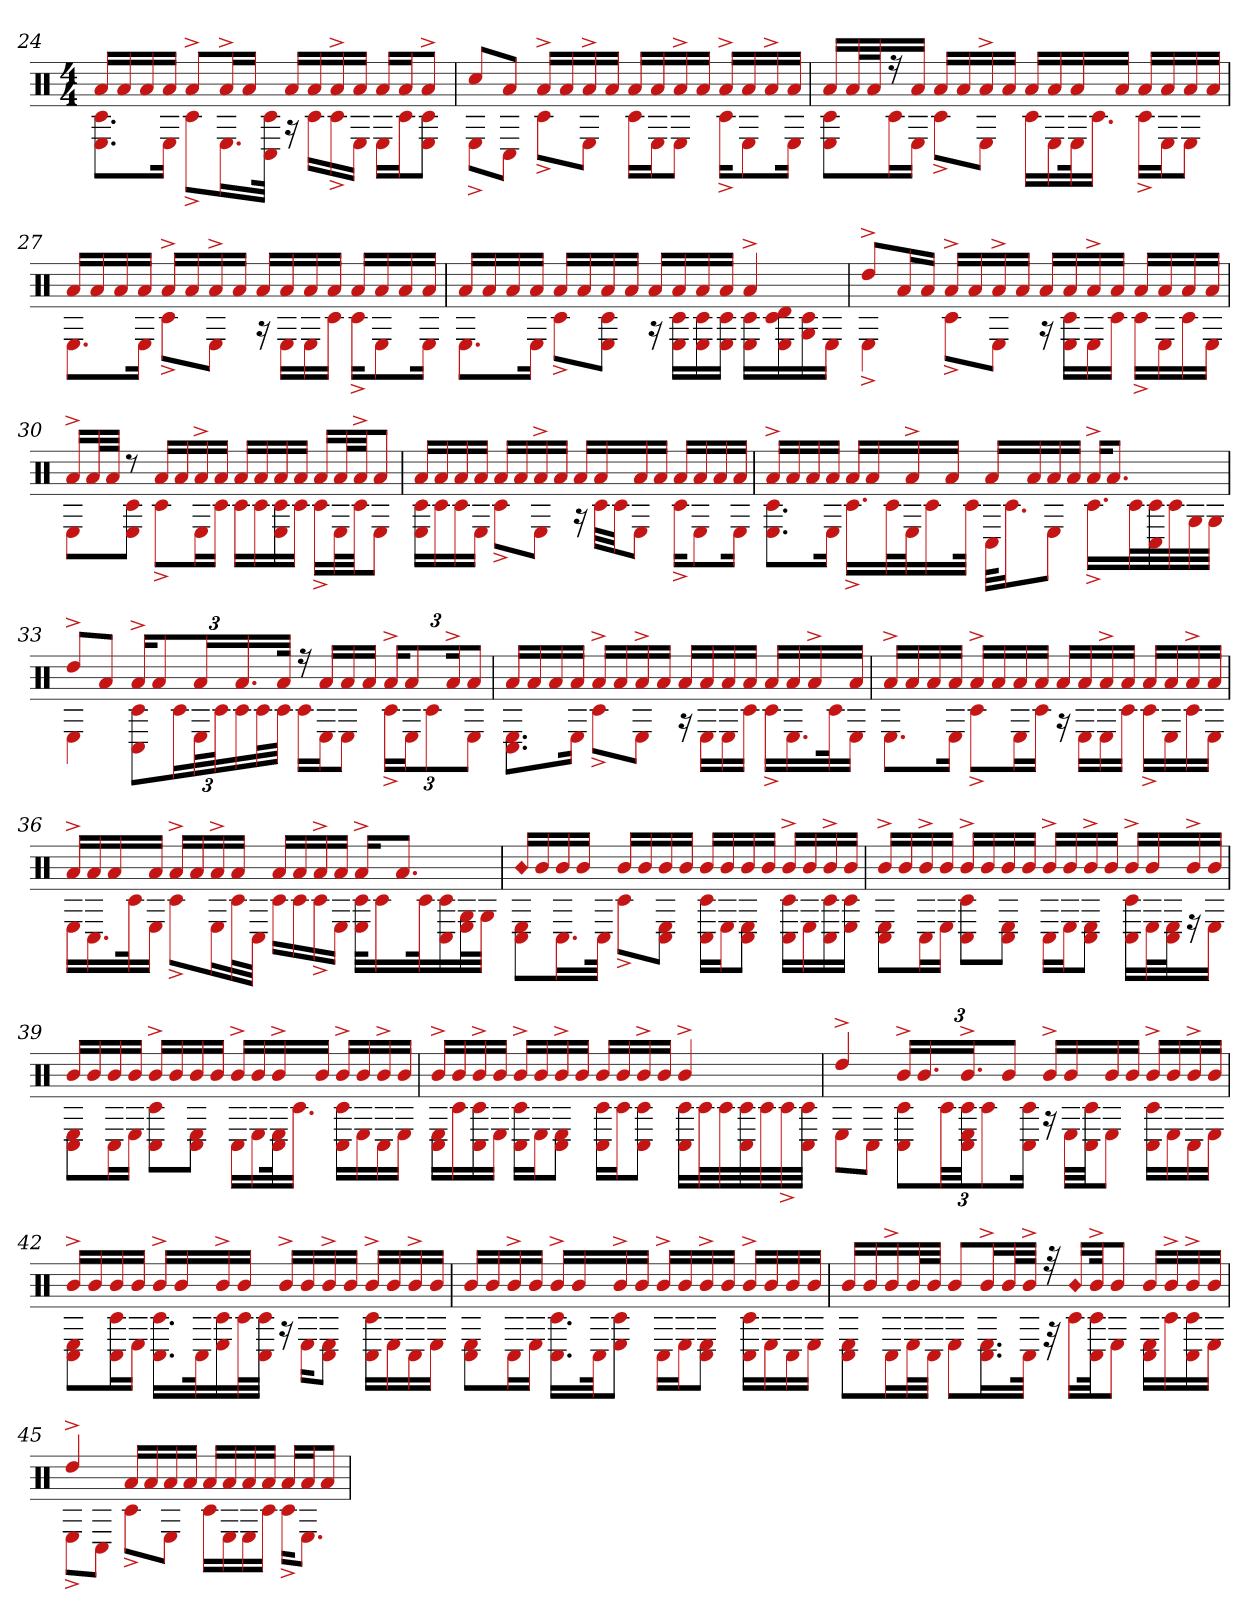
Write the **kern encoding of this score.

**kern
*part1
*staff1
*clefX
*k[]
*M4/4
=24
*^
16aLL	8.E 8.c#L
16a	.
16a	.
16aJJ	16EJk
8a^L	8c#^L
16a^L	16.EL
16aJJ	.
.	32c# 32C#JJk
16aLL	16r
16a	16c#LL
16a^	16c#^
16aJJ	16EJJ
16aLL	16ELL
16aJ	16c#J
8a^J	8c# 8EJ
=25	=25
8cc#L	8E^L
8aJ	8C#J
16a^LL	8c#^L
16a	.
16a^	8EJ
16aJJ	.
16aLL	16c#LL
16a	16EJ
16a^	8EJ
16aJJ	.
16a^LL	16c#^KL
16a	8E
16a^	.
16aJJ	16EJk
=26	=26
16aLL	8E 8c#L
32aL	.
32aJ	.
16r	16c#L
16aJJ	16EJJ
16aLL	8c#^L
16a	.
16a^	8EJ
16aJJ	.
16aLL	16c#LL
16a	16E
16a	32Ek
.	16.c#JJ
16aJJ	.
16aLL	16c#^LL
16a	16EJ
16a	8EJ
16aJJ	.
=27	=27
16aLL	8.EL
16a	.
16a	.
16aJJ	16EJk
16a^LL	8c#^L
16a	.
16a^	8EJ
16aJJ	.
16aLL	16r
16a	16ELL
16a	16E
16aJJ	16c#JJ
16aLL	16c#^KL
16a	8E
16a	.
16aJJ	16EJk
=28	=28
16aLL	8.EL
16a	.
16a	.
16aJJ	16EJk
16aLL	8c#^L
16a	.
16a	8c# 8EJ
16aJJ	.
16aLL	16r
16a	16E 16c#LL
16a	16c# 16E
16aJJ	16c# 16EJJ
4a^	16c# 16ELL
.	16d 16E 16c#
.	16c# 16G
.	16EJJ
=29	=29
8dd^L	4E^
16aL	.
16aJJ	.
16a^LL	8c#^L
16a	.
16a^	8EJ
16aJJ	.
16aLL	16r
16a	16E 16c#LL
16a^	16E
16aJJ	16c#JJ
16aLL	16c#^LL
16a	16E
16a	16c#
16aJJ	16EJJ
=30	=30
16a^LL	8EL
32aL	.
32aJJJ	.
8r	8c# 8EJ
16aLL	8c#^L
16a	.
16a^	16EL
16aJJ	16c#JJ
16aLL	16c#LL
16a	16c#
16a	16c# 16E
16aJJ	16c#JJ
16aLL	16c#^LL
32aL	32EL
32a^JJ	32c#JJ
8aJ	8EJ
=31	=31
16aLL	16c# 16ELL
16a	16c#
16a	16c#
16aJJ	16EJJ
16aLL	8c#^L
16a	.
16a^	8EJ
16aJJ	.
16aLL	16r
16a	32c#LLL
.	32c#JJ
16a	8EJ
16aJJ	.
16aLL	16c#^KL
16a	8E
16a	.
16aJJ	16EJk
=32	=32
16a^LL	8.c# 8.EL
16a	.
16a	.
16aJJ	16EJk
16aLL	16.c#^LL
16a	.
.	32c#L
16a^	32EJ
.	16c#
16aJJ	.
.	32c#JJk
16aLL	32C#KLL
.	16.c#J
16a	.
16a	8EJ
16aJJ	.
16a^KL	16.c#^LL
8.aJ	.
.	32c#L
.	32C# 32c#
.	32c#
.	32G
.	32GJJJ
=33	=33
8dd^L	4E
8aJ	.
24a^KL	12C# 12c#L
12a	.
.	24c#L
24aL	48EL
.	48c#J
24.a	24c#
.	48c#L
48aJJk	48c#JJJ
16r	16c#LL
16aLL	16EJ
16a	8EJ
16aJJ	.
24a^KL	24c#^LL
12a	24EJ
.	12c#
24a^k	.
12aJ	12EJ
=34	=34
16aLL	8.C# 8.EL
16a	.
16a	.
16aJJ	16EJk
16a^LL	8c#^L
16a	.
16a^	8EJ
16aJJ	.
16aLL	16r
16a	16ELL
16a	16E
16aJJ	16c#JJ
16aLL	16c#^LL
16a	16.E
16a^	.
.	32c#k
16aJJ	16EJJ
=35	=35
16a^LL	8.EL
16a	.
16a	.
16aJJ	16EJk
16a^LL	8c#^L
16a	.
16a	16EL
16aJJ	16c#JJ
16aLL	16r
16a	16ELL
16a^	16E
16aJJ	16c#JJ
16aLL	16c#^LL
16a	16E
16a^	16c#
16aJJ	16EJJ
=36	=36
16a^LL	16ELL
16a	16.C#
16a	.
.	32c#k
16aJJ	16EJJ
16a^LL	8c#^L
16a	.
16a^	16EL
16aJJ	32c#L
.	32C#JJJ
16aLL	16c#LL
16a	16c#
16a^	16c#^
16aJJ	16EJJ
16a^KL	32c# 32EKLL
.	16c#
8.aJ	.
.	32c#k
.	16C# 16c#
.	32G 32EL
.	32GJJJ
=37	=37
!LO:N:head=diamond	!
16bLL	8E 8C#L
16b	.
16b	16.C#L
16bJJ	.
.	32C#JJk
16bLL	8c#^L
16b	.
16b	8C# 8EJ
16bJJ	.
16bLL	16C# 16c#LL
16b	16EJ
16b	8C# 8EJ
16bJJ	.
16b^LL	16C# 16c#LL
16b	16E
16b^	16c# 16C#
16bJJ	16E 16c#JJ
=38	=38
16b^LL	8C# 8EL
16b	.
16b^	16C#L
16bJJ	16EJJ
16b^LL	8C# 8c#L
16b	.
16b	8C# 8EJ
16bJJ	.
16b^LL	16C#LL
16b	16EJ
16b^	8C# 8EJ
16bJJ	.
16b^LL	16C# 16c#LL
16b	32EL
.	32E 32C#J
16b^	16r
16bJJ	16EJJ
=39	=39
16bLL	8C# 8EL
16b	.
16b	16C#L
16bJJ	16EJJ
16b^LL	8C# 8c#L
16b	.
16b	8C# 8EJ
16bJJ	.
16b^LL	16C#LL
16b	16E
16b^	32C# 32Ek
.	16.c#JJ
16bJJ	.
16b^LL	16C# 16c#LL
16b	16E
16b^	16C#
16bJJ	16EJJ
=40	=40
16b^LL	16C# 16ELL
16b	16c#
16b^	16c# 16C#
16bJJ	16EJJ
16b^LL	16C# 16c#LL
16b	16EJ
16b^	8C# 8EJ
16bJJ	.
16bLL	16C# 16c#LL
16b	16c#J
16b^	8C# 8c#J
16bJJ	.
4b^	16c# 16C#LL
.	32c#L
.	32c#
.	32C# 32c#
.	32c#
.	32c#^
.	32c# 32C#JJJ
=41	=41
4dd^	8EL
.	8C#J
24b^LL	12C# 12c#L
24.b	.
.	48c#LL
24.b^J	48E 48c# 48C#JJ
.	12c#
12bJ	.
.	24c# 24C#Jk
16b^LL	16r
16b	32ELLL
.	32c# 32C#JJ
16b	8EJ
16bJJ	.
16b^LL	16C# 16c#LL
16b	16E
16b^	16C#
16bJJ	16EJJ
=42	=42
16b^LL	8C# 8EL
16b	.
16b	16C# 16c#L
16bJJ	16EJJ
16b^LL	16.C# 16.c#LL
16b	.
.	32C#k
16b^	16c# 16E
16bJJ	32c#L
.	32C# 32c#JJJ
16b^LL	16r
16b	16EKL
16b^	8C# 8EJ
16bJJ	.
16b^LL	16C# 16c#LL
16b	16E
16b^	16C#
16bJJ	16EJJ
=43	=43
16bLL	8C# 8EL
16b	.
16b^	16C#L
16bJJ	16EJJ
16b^LL	16.C# 16.c#LL
16b	.
.	32C#Jk
16b^	8E 8c#J
16bJJ	.
16b^LL	16C#LL
16b	16EJ
16b^	8C# 8EJ
16bJJ	.
16b^LL	16C# 16c#LL
16b	16E
16b	16C#
16bJJ	16EJJ
=44	=44
16bLL	8C# 8EL
16b	.
16b^	16C#L
32bL	32EL
32bJJJ	32C#JJJ
8bL	8EL
16b^L	16.C# 16.EL
32bL	.
32b^JJJ	32C#JJk
32r	32r
!LO:N:head=diamond	!
16bLL	16c#LL
32b^Jk	32C# 32c#Jk
8bJ	8EJ
16bLL	16C# 16ELL
16b^	16c#
16b^	16C# 16c#
16bJJ	16EJJ
=45	=45
4dd^	8E^L
.	8C#J
16aLL	8c#^L
16a	.
16a	8EJ
16aJJ	.
16aLL	16c#LL
16a	16E
16a	16E
16aJJ	16c#JJ
16aLL	16c#^KL
16aJ	8.EJ
8aJ	.
*v	*v
=
*-
